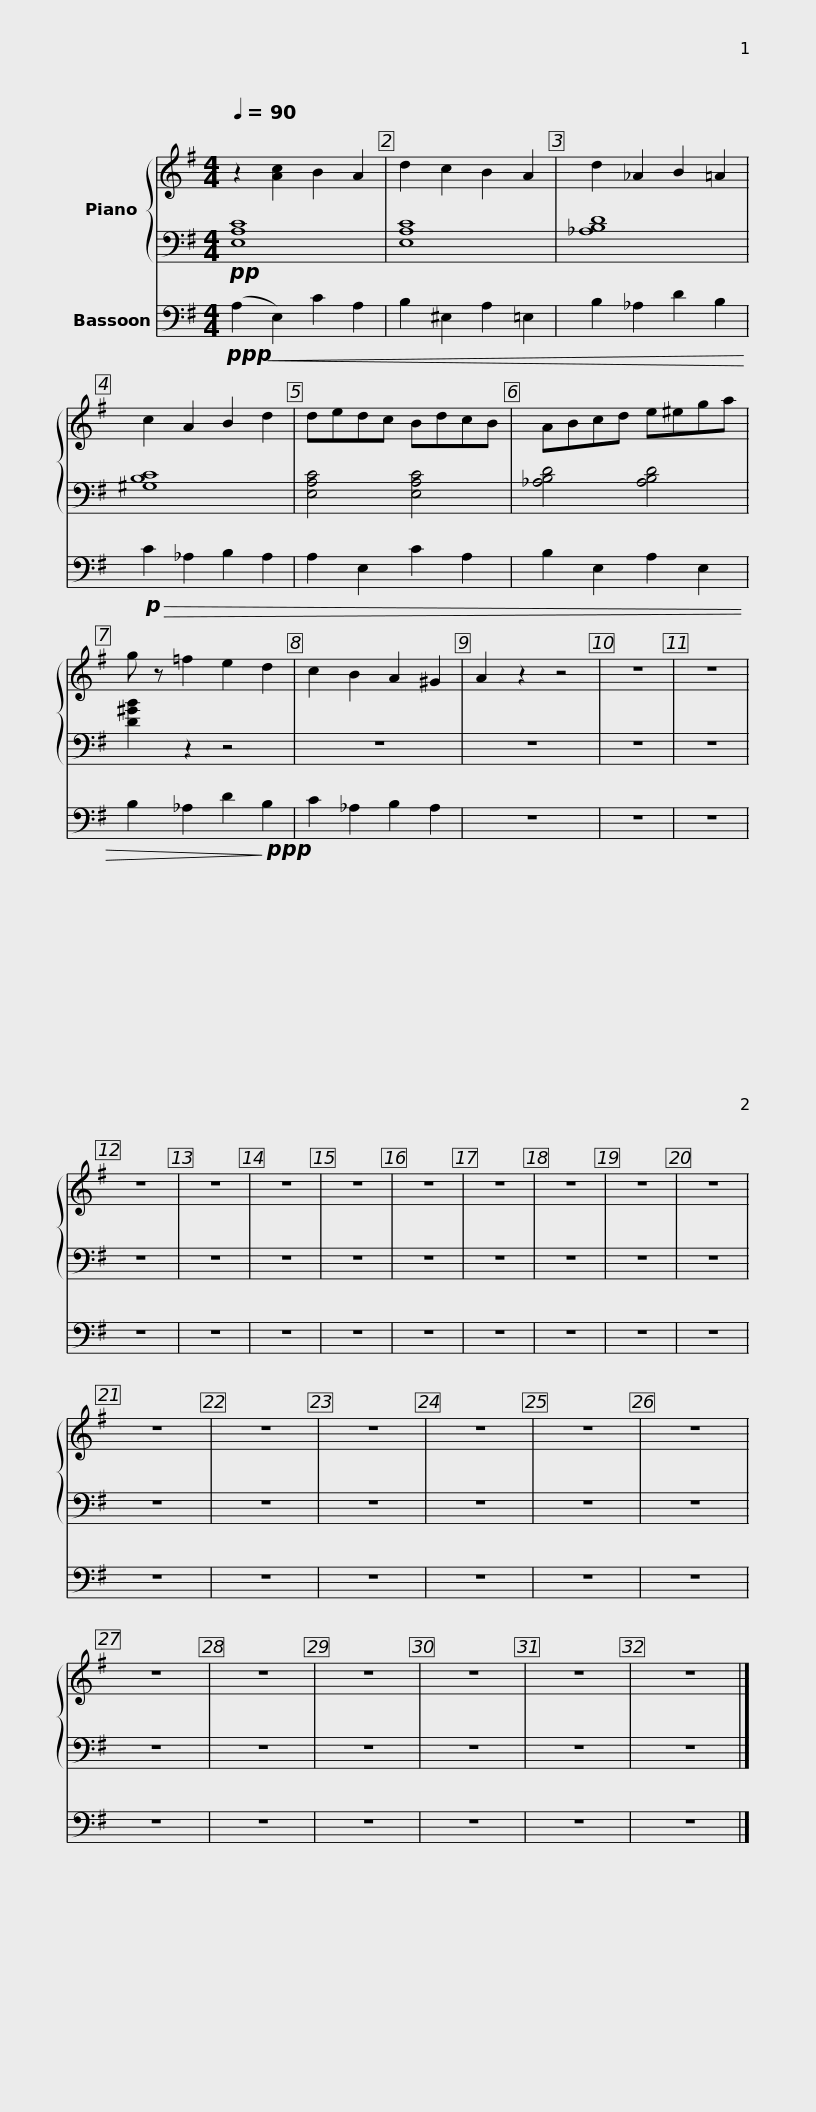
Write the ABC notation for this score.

X:1
%%score { 1 | 2 } 3
L:1/8
Q:1/4=90
M:4/4
I:linebreak $
K:G
V:1 treble
V:2 bass
V:3 bass
V:1
 z2 [Ac]2 B2 A2 | d2 c2 B2 A2 | d2 _A2 B2 =A2 | c2 A2 B2 d2 | dedc BdcB |$ %5
 ABcd e^ega | g z =f2 e2 d2 | c2 B2 A2 ^G2 | A2 z2 z4 | z8 | %10
 z8 | z8 | z8 | z8 | z8 | %15
 z8 | z8 | z8 | z8 | z8 | %20
 z8 | z8 | z8 | z8 | z8 | %25
 z8 | z8 | z8 | z8 | z8 | %30
 z8 | z8 |] %32
V:2
!pp! [E,A,C]8 | [E,A,C]8 | [_A,B,D]8 | [^G,B,C]8 | [E,A,C]4 [E,A,C]4 |$ %5
 [_A,B,D]4 [A,B,D]4 | [D^GB]2 z2 z4 | z8 | z8 | z8 | %10
 z8 | z8 | z8 | z8 | z8 | %15
 z8 | z8 | z8 | z8 | z8 | %20
 z8 | z8 | z8 | z8 | z8 | %25
 z8 | z8 | z8 | z8 | z8 | %30
 z8 | z8 |] %32
V:3
!ppp!!<(! (A,2 E,2) C2 A,2 | B,2 ^E,2 A,2 =E,2 | B,2 _A,2 D2 B,2!<)! |!p!!>(! C2 _A,2 B,2 A,2 | A,2 E,2 C2 A,2 |$ %5
 B,2 E,2 A,2 E,2 | B,2 _A,2 D2!>)!!ppp! B,2 | C2 _A,2 B,2 A,2 | z8 | z8 | %10
 z8 | z8 | z8 | z8 | z8 | %15
 z8 | z8 | z8 | z8 | z8 | %20
 z8 | z8 | z8 | z8 | z8 | %25
 z8 | z8 | z8 | z8 | z8 | %30
 z8 | z8 |] %32
